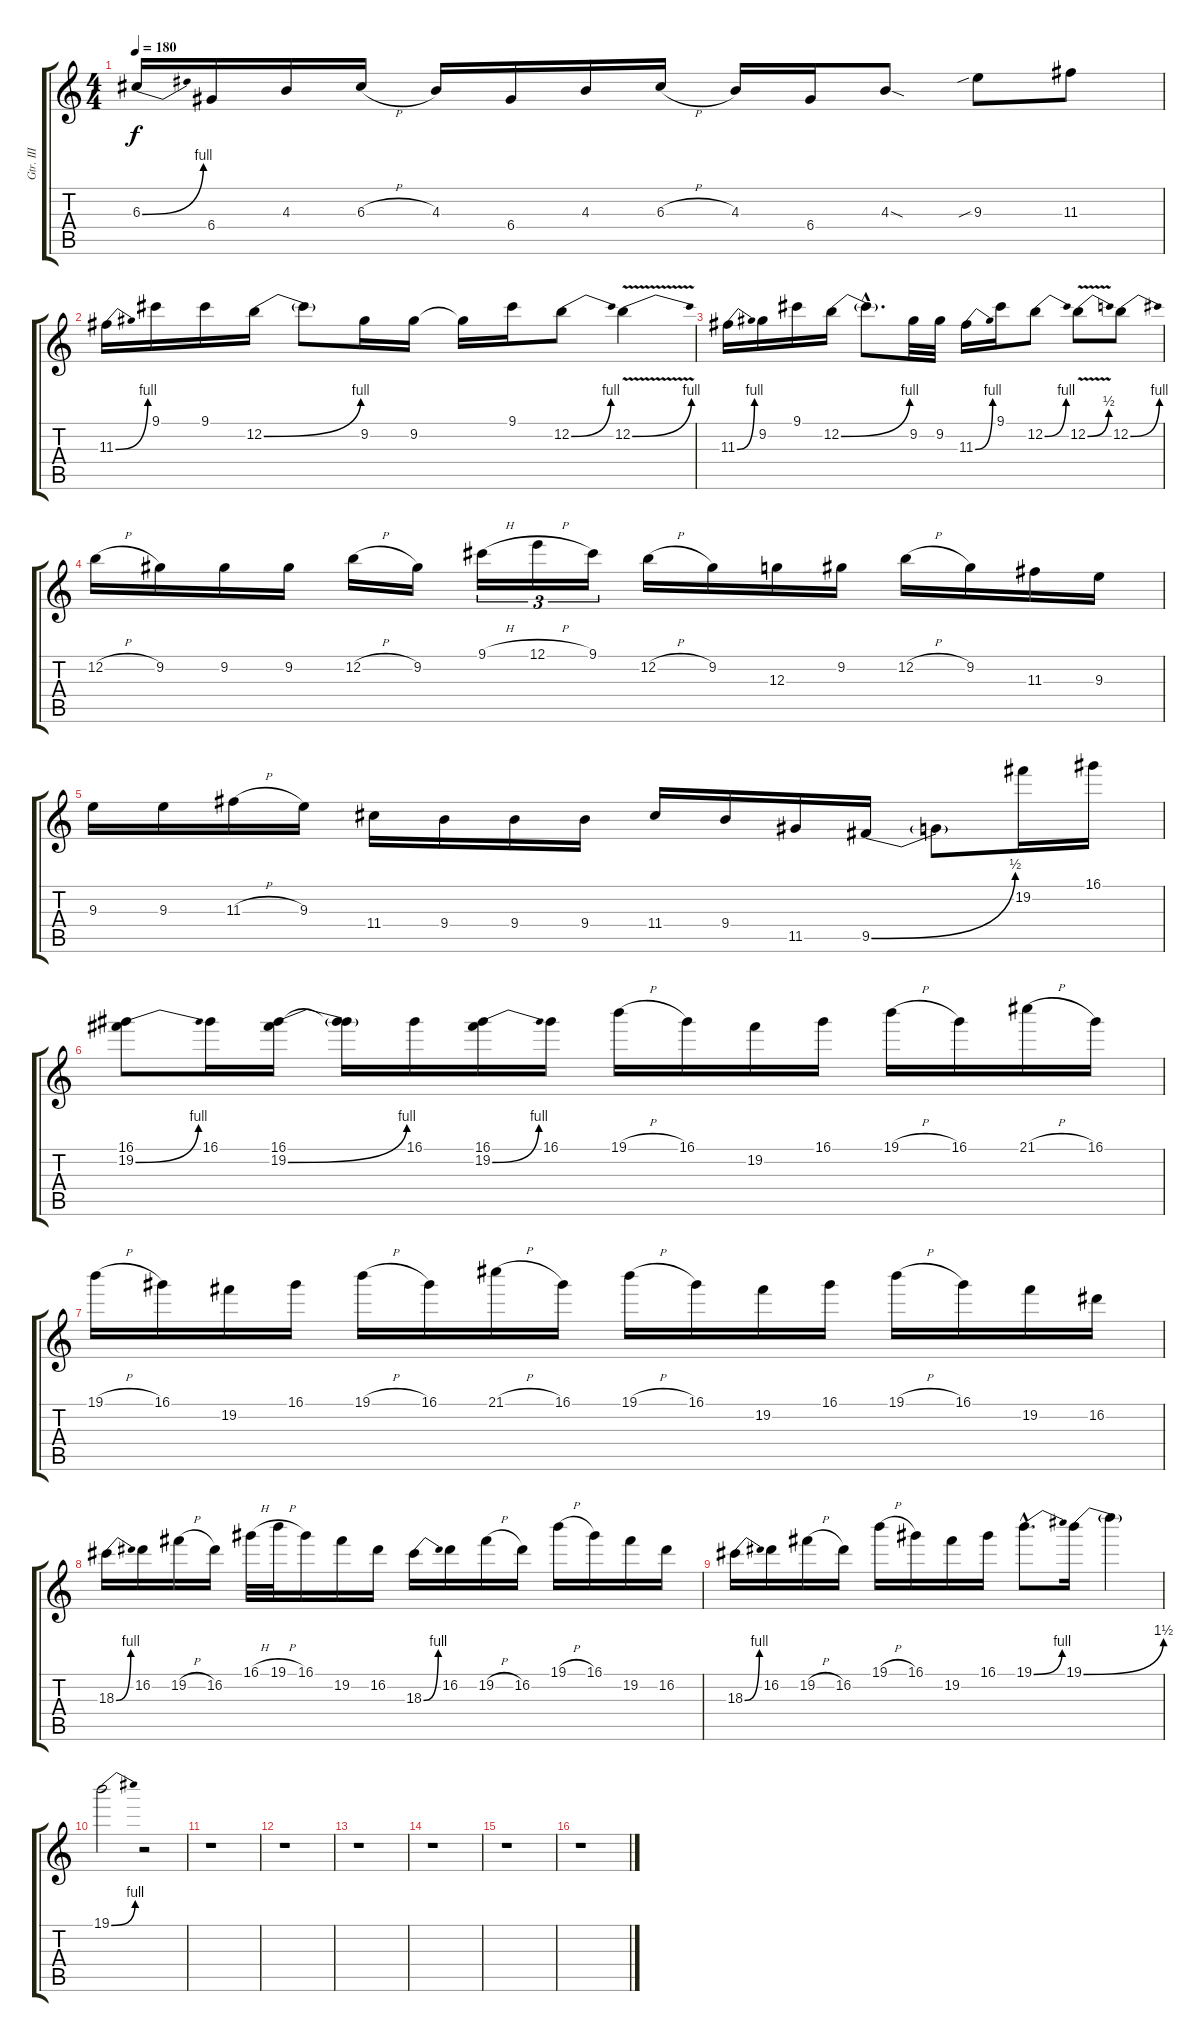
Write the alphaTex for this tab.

\track ("Gtr. III" "Gtr. III") {instrument distortionguitar}
\staff {score tabs}
\tuning (E4 B3 G3 D3 A2 E2) {hide}
\ts (4 4)
\tempo 180
\clef g2
\ks c
6.3{be (bend 0 0 60 4)}.16{dy f} 6.4.16 4.3.16 6.3{h}.16 4.3.16 6.4.16 4.3.16 6.3{h}.16 4.3.16 6.4.16 4.3{sod}.8 9.3{sib}.8 11.3.8 |
11.3{be (bend 0 0 60 4)}.16 9.1.16 9.1.16 12.2{be (bend 0 0 60 4)}.16 12.2{t}.8 9.2.16 9.2.16 9.2{t}.16 9.1.16 12.2{be (bend 0 0 60 4)}.8 12.2{be (bend 0 0 60 4) v}.4 |
11.3{be (bend 0 0 60 4)}.16 9.2.16 9.1.16 12.2{be (bend 0 0 60 4)}.16 12.2{hac t}.8{d} 9.2.32 9.2.32 11.3{be (bend 0 0 60 4)}.16 9.1.16 12.2{be (bend 0 0 60 4)}.8 12.2{be (bend 0 0 60 2) v}.8 12.2{be (bend 0 0 60 4)}.8 |
12.2{h}.16 9.2.16 9.2.16 9.2.16 12.2{h}.16 9.2.16 9.1{h}.16{tu (3 2)} 12.1{h}.16{tu (3 2)} 9.1.16{tu (3 2)} 12.2{h}.16 9.2.16 12.3.16 9.2.16 12.2{h}.16 9.2.16 11.3.16 9.3.16 |
9.3.16 9.3.16 11.3{h}.16 9.3.16 11.4.16 9.4.16 9.4.16 9.4.16 11.4.16 9.4.16 11.5.16 9.5{be (bend 0 0 60 2)}.16 9.5{t}.8 19.2.16 16.1.16 |
(16.1 19.2{be (bend 0 0 60 4)}).8 16.1.16 (16.1 19.2{be (bend 0 0 60 4)}).16 (16.1{t} 19.2{t}).16 16.1.16 (16.1 19.2{be (bend 0 0 60 4)}).16 16.1.16 19.1{h}.16 16.1.16 19.2.16 16.1.16 19.1{h}.16 16.1.16 21.1{h}.16 16.1.16 |
19.1{h}.16 16.1.16 19.2.16 16.1.16 19.1{h}.16 16.1.16 21.1{h}.16 16.1.16 19.1{h}.16 16.1.16 19.2.16 16.1.16 19.1{h}.16 16.1.16 19.2.16 16.2.16 |
18.3{be (bend 0 0 60 4)}.16 16.2.16 19.2{h}.16 16.2.16 16.1{h}.32 19.1{h}.32 16.1.16 19.2.16 16.2.16 18.3{be (bend 0 0 60 4)}.16 16.2.16 19.2{h}.16 16.2.16 19.1{h}.16 16.1.16 19.2.16 16.2.16 |
18.3{be (bend 0 0 60 4)}.16 16.2.16 19.2{h}.16 16.2.16 19.1{h}.16 16.1.16 19.2.16 16.1.16 19.1{be (bend 0 0 60 4) hac}.8{d} 19.1{be (bend 0 0 60 6)}.16 19.1{t}.4 |
19.1{be (bend 0 0 60 4)}.2 r.2 |
r.1 |
r.1 |
r.1 |
r.1 |
r.1 |
r.1
